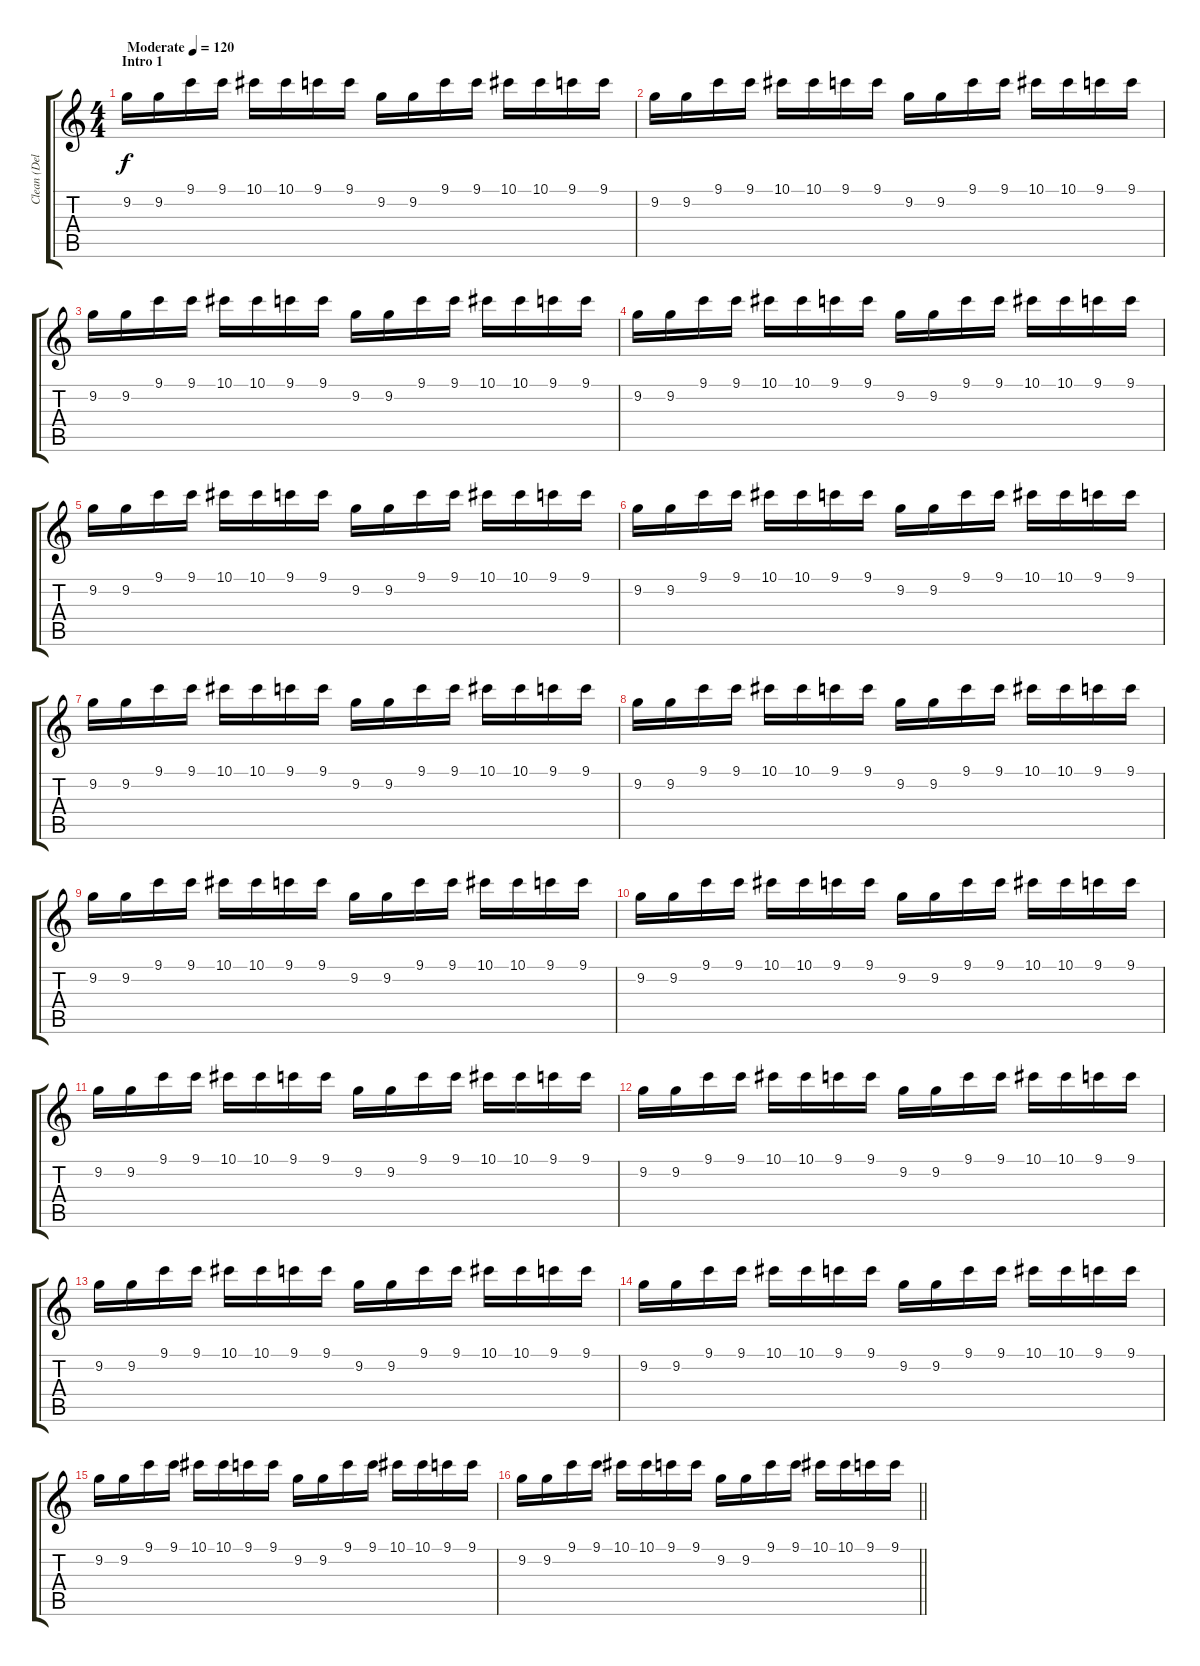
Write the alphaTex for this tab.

\track ("Clean (Delay effect)" "Clean (Del") {instrument electricguitarjazz}
\staff {score tabs}
\tuning (Eb4 Bb3 Gb3 Db3 Ab2 Eb2) {hide}
\ts (4 4)
\section ("" "Intro 1")
\tempo (120 "Moderate")
\clef g2
\ks c
9.2.16{dy f instrument electricguitarjazz} 9.2.16 9.1.16 9.1.16 10.1.16 10.1.16 9.1.16 9.1.16 9.2.16 9.2.16 9.1.16 9.1.16 10.1.16 10.1.16 9.1.16 9.1.16 |
9.2.16 9.2.16 9.1.16 9.1.16 10.1.16 10.1.16 9.1.16 9.1.16 9.2.16 9.2.16 9.1.16 9.1.16 10.1.16 10.1.16 9.1.16 9.1.16 |
9.2.16 9.2.16 9.1.16 9.1.16 10.1.16 10.1.16 9.1.16 9.1.16 9.2.16 9.2.16 9.1.16 9.1.16 10.1.16 10.1.16 9.1.16 9.1.16 |
9.2.16 9.2.16 9.1.16 9.1.16 10.1.16 10.1.16 9.1.16 9.1.16 9.2.16 9.2.16 9.1.16 9.1.16 10.1.16 10.1.16 9.1.16 9.1.16 |
9.2.16 9.2.16 9.1.16 9.1.16 10.1.16 10.1.16 9.1.16 9.1.16 9.2.16 9.2.16 9.1.16 9.1.16 10.1.16 10.1.16 9.1.16 9.1.16 |
9.2.16 9.2.16 9.1.16 9.1.16 10.1.16 10.1.16 9.1.16 9.1.16 9.2.16 9.2.16 9.1.16 9.1.16 10.1.16 10.1.16 9.1.16 9.1.16 |
9.2.16 9.2.16 9.1.16 9.1.16 10.1.16 10.1.16 9.1.16 9.1.16 9.2.16 9.2.16 9.1.16 9.1.16 10.1.16 10.1.16 9.1.16 9.1.16 |
9.2.16 9.2.16 9.1.16 9.1.16 10.1.16 10.1.16 9.1.16 9.1.16 9.2.16 9.2.16 9.1.16 9.1.16 10.1.16 10.1.16 9.1.16 9.1.16 |
9.2.16 9.2.16 9.1.16 9.1.16 10.1.16 10.1.16 9.1.16 9.1.16 9.2.16 9.2.16 9.1.16 9.1.16 10.1.16 10.1.16 9.1.16 9.1.16 |
9.2.16 9.2.16 9.1.16 9.1.16 10.1.16 10.1.16 9.1.16 9.1.16 9.2.16 9.2.16 9.1.16 9.1.16 10.1.16 10.1.16 9.1.16 9.1.16 |
9.2.16 9.2.16 9.1.16 9.1.16 10.1.16 10.1.16 9.1.16 9.1.16 9.2.16 9.2.16 9.1.16 9.1.16 10.1.16 10.1.16 9.1.16 9.1.16 |
9.2.16 9.2.16 9.1.16 9.1.16 10.1.16 10.1.16 9.1.16 9.1.16 9.2.16 9.2.16 9.1.16 9.1.16 10.1.16 10.1.16 9.1.16 9.1.16 |
9.2.16 9.2.16 9.1.16 9.1.16 10.1.16 10.1.16 9.1.16 9.1.16 9.2.16 9.2.16 9.1.16 9.1.16 10.1.16 10.1.16 9.1.16 9.1.16 |
9.2.16 9.2.16 9.1.16 9.1.16 10.1.16 10.1.16 9.1.16 9.1.16 9.2.16 9.2.16 9.1.16 9.1.16 10.1.16 10.1.16 9.1.16 9.1.16 |
9.2.16 9.2.16 9.1.16 9.1.16 10.1.16 10.1.16 9.1.16 9.1.16 9.2.16 9.2.16 9.1.16 9.1.16 10.1.16 10.1.16 9.1.16 9.1.16 |
\barLineRight lightlight
9.2.16 9.2.16 9.1.16 9.1.16 10.1.16 10.1.16 9.1.16 9.1.16 9.2.16 9.2.16 9.1.16 9.1.16 10.1.16 10.1.16 9.1.16 9.1.16
